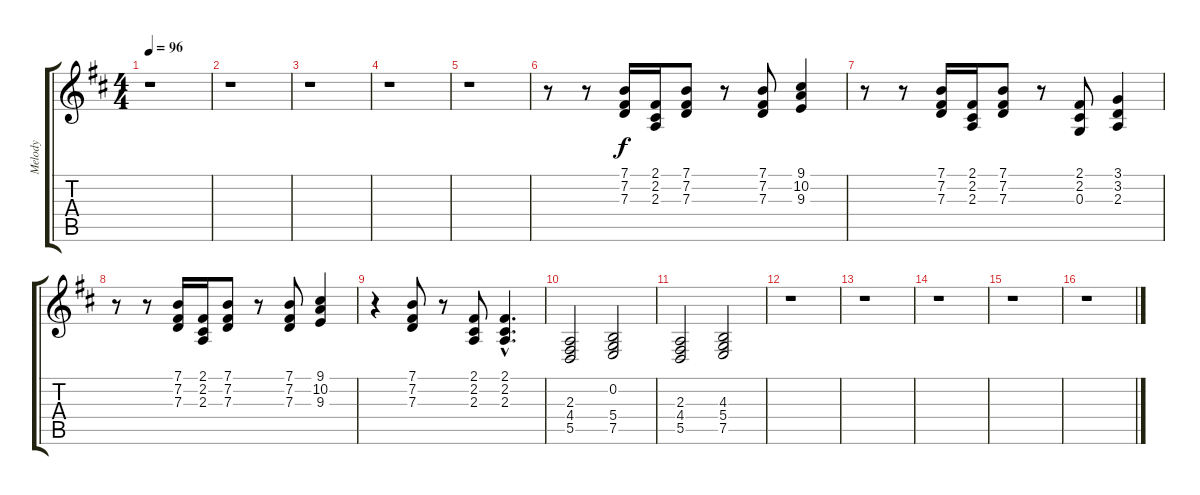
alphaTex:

\track ("Melody" "Melody") {instrument stringensemble1}
\staff {score tabs}
\tuning (E4 B3 G3 D3 A2 E2) {hide}
\ts (4 4)
\tempo 96
\clef g2
\ks bminor
r.1{dy f} |
r.1 |
r.1 |
r.1 |
r.1 |
r.8 r.8 (7.1 7.2 7.3).16 (2.1 2.2 2.3).16 (7.1 7.2 7.3).8 r.8 (7.1 7.2 7.3).8 (9.1 10.2 9.3).4 |
r.8 r.8 (7.1 7.2 7.3).16 (2.1 2.2 2.3).16 (7.1 7.2 7.3).8 r.8 (2.1 2.2 0.3).8 (3.1 3.2 2.3).4 |
r.8 r.8 (7.1 7.2 7.3).16 (2.1 2.2 2.3).16 (7.1 7.2 7.3).8 r.8 (7.1 7.2 7.3).8 (9.1 10.2 9.3).4 |
r.4 (7.1 7.2 7.3).8 r.8 (2.1 2.2 2.3).8 (2.1{hac} 2.2{hac} 2.3{hac}).4{d} |
(2.3 4.4 5.5).2 (0.2 5.4 7.5).2 |
(2.3 4.4 5.5).2 (4.3 5.4 7.5).2 |
r.1 |
r.1 |
r.1 |
r.1 |
r.1
